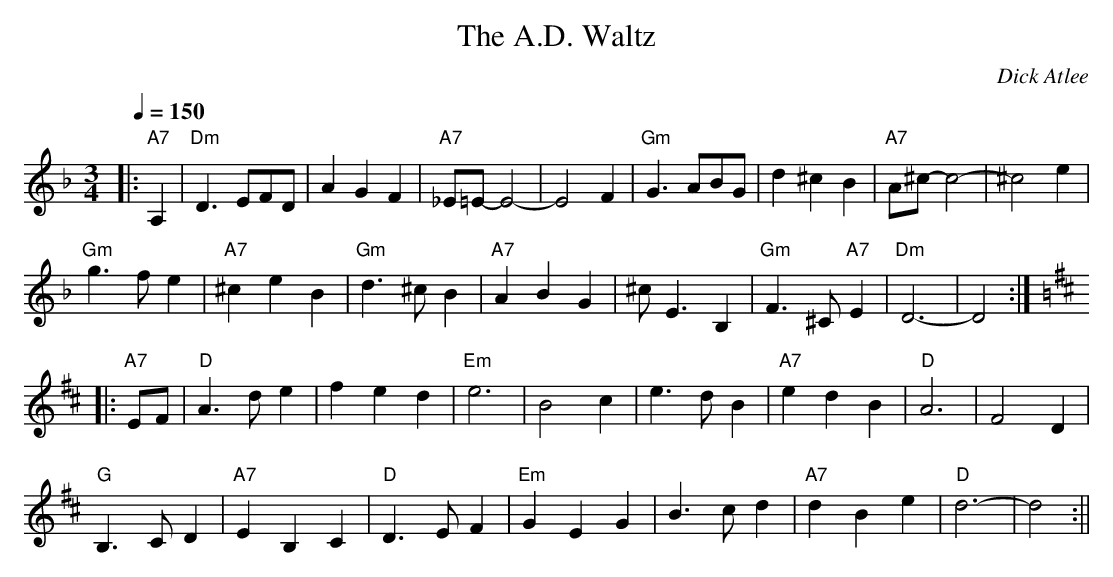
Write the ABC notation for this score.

X:1
T:The A.D. Waltz
M:3/4
L:1/8
Q:1/4=150
C:Dick Atlee
K:Dm
|: "A7" A,2 | "Dm" D3 EFD | A2  G2 F2 | "A7" _E=E-E4- | E4 F2 |
"Gm" G3 ABG | d2 ^c2 B2 | "A7" A^c-c4- | ^c4 e2 | !
"Gm" g3 f e2 | "A7" ^c2 e2 B2 | "Gm" d3 ^c B2 | "A7" A2 B2 G2 |
^c E3 B,2 | "Gm" F3 ^C "A7" E2 | "Dm" D6- | D4 :| !
K:D
|: "A7" EF | "D" A3 d e2 | f2 e2 d2 | "Em" e6 | B4 c2 |
e3 d B2 | "A7" e2 d2 B2 | "D" A6 | F4 D2 | !
"G"  B,3 C D2 | "A7" E2 B,2 C2 | "D" D3 E F2 | "Em" G2 E2 G2 |
B3 c d2 | "A7" d2 B2 e2 | "D" d6- | d4 :||
